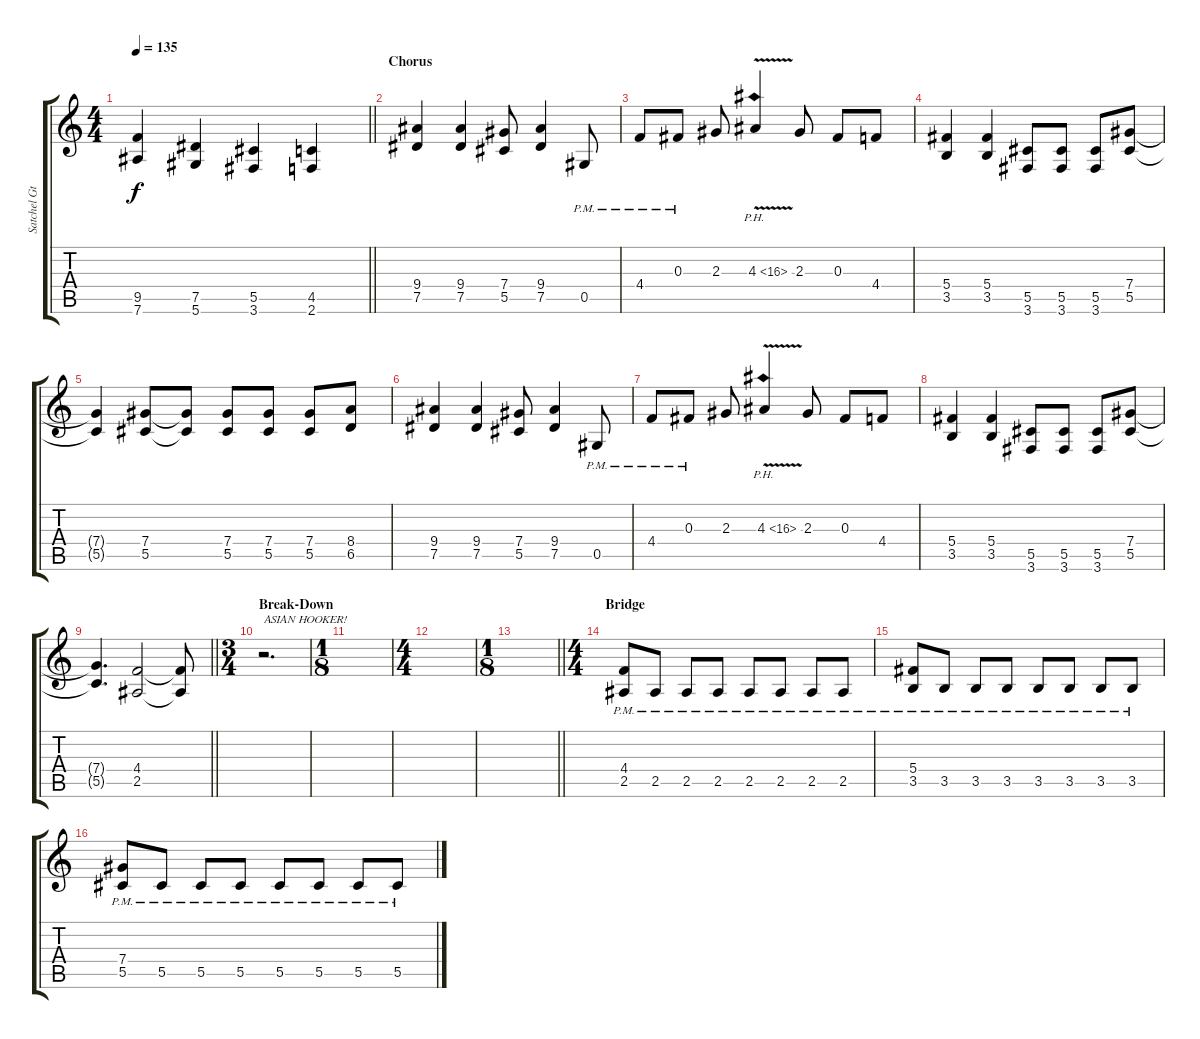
\track ("Satchel Gt. Lead 2" "Satchel Gt") {instrument distortionguitar}
\staff {score tabs}
\tuning (Eb4 Bb3 Gb3 Db3 Ab2 Eb2) {hide}
\ts (4 4)
\tempo 135
\clef g2
\barLineRight lightlight
\ks c
(9.5 7.6).4{dy f} (7.5 5.6).4 (5.5 3.6).4 (4.5 2.6).4 |
\section ("" "Chorus")
(9.4 7.5).4 (9.4 7.5).4 (7.4 5.5).8 (9.4 7.5).4 0.5{pm}.8 |
4.4{pm}.8 0.3{pm}.8 2.3.8 4.3{ph 12 v}.4 2.3.8 0.3.8 4.4.8 |
(5.4 3.5).4 (5.4 3.5).4 (5.5 3.6).8 (5.5 3.6).8 (5.5 3.6).8 (7.4 5.5).8 |
(7.4{t} 5.5{t}).4 (7.4 5.5).8 (7.4{t} 5.5{t}).8 (7.4 5.5).8 (7.4 5.5).8 (7.4 5.5).8 (8.4 6.5).8 |
(9.4 7.5).4 (9.4 7.5).4 (7.4 5.5).8 (9.4 7.5).4 0.5{pm}.8 |
4.4{pm}.8 0.3{pm}.8 2.3.8 4.3{ph 12 v}.4 2.3.8 0.3.8 4.4.8 |
(5.4 3.5).4 (5.4 3.5).4 (5.5 3.6).8 (5.5 3.6).8 (5.5 3.6).8 (7.4 5.5).8 |
\barLineRight lightlight
(7.4{t} 5.5{t}).4{d} (4.4 2.5).2 (4.4{t} 2.5{t}).8 |
\ts (3 4)
\section ("" "Break-Down")
r.2{d txt "ASIAN HOOKER!"} |
\ts (1 8)
|
\ts (4 4)
|
\ts (1 8)
\barLineRight lightlight
|
\ts (4 4)
\section ("" "Bridge")
(4.4{pm} 2.5{pm}).8 2.5{pm}.8 2.5{pm}.8 2.5{pm}.8 2.5{pm}.8 2.5{pm}.8 2.5{pm}.8 2.5{pm}.8 |
(5.4{pm} 3.5{pm}).8 3.5{pm}.8 3.5{pm}.8 3.5{pm}.8 3.5{pm}.8 3.5{pm}.8 3.5{pm}.8 3.5{pm}.8 |
(7.4{pm} 5.5{pm}).8 5.5{pm}.8 5.5{pm}.8 5.5{pm}.8 5.5{pm}.8 5.5{pm}.8 5.5{pm}.8 5.5{pm}.8
